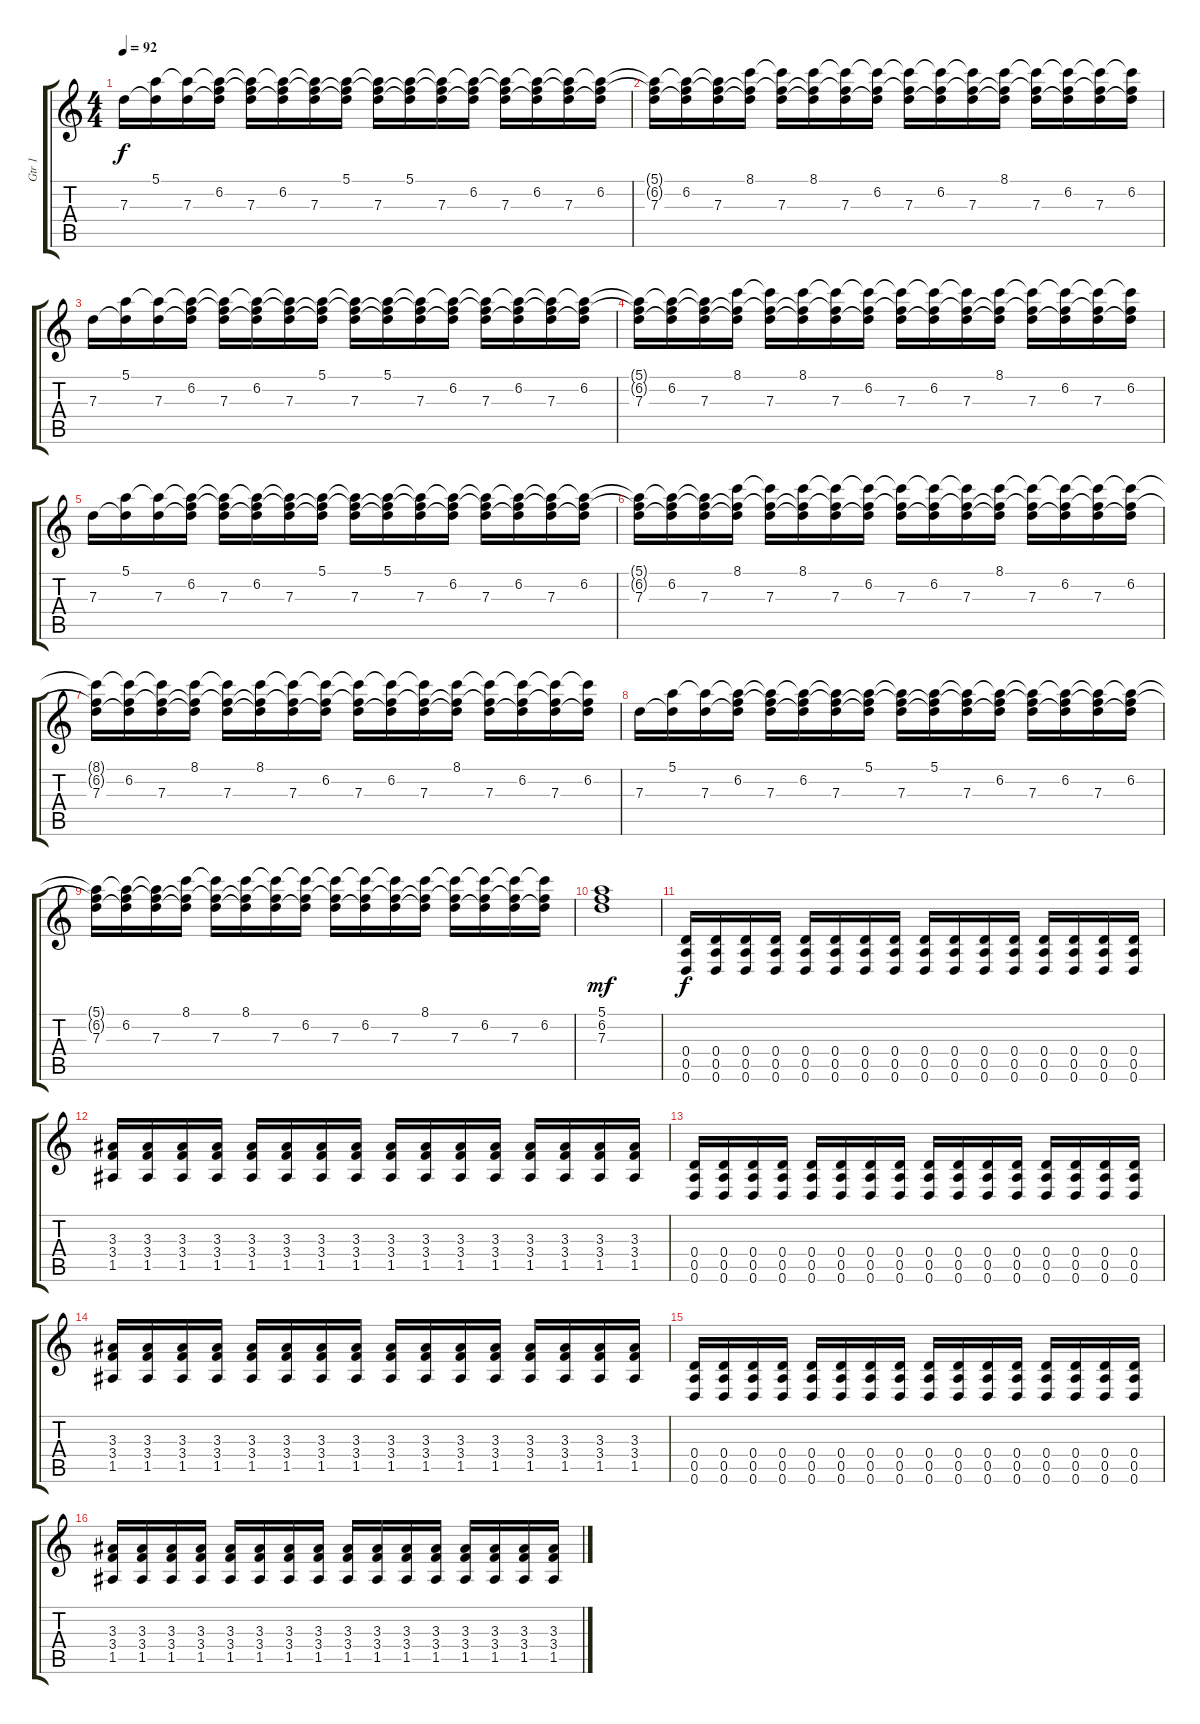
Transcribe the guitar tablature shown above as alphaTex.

\track ("Gtr 1" "Gtr 1") {instrument distortionguitar}
\staff {score tabs}
\tuning (E4 B3 G3 D3 A2 D2) {hide}
\ts (4 4)
\tempo 92
\clef g2
\ks c
7.3.16{dy f} (5.1 7.3{t}).16 (5.1{t} 7.3).16 (5.1{t} 6.2 7.3{t}).16 (5.1{t} 6.2{t} 7.3).16 (5.1{t} 6.2 7.3{t}).16 (5.1{t} 6.2{t} 7.3).16 (5.1 6.2{t} 7.3{t}).16 (5.1{t} 6.2{t} 7.3).16 (5.1 6.2{t} 7.3{t}).16 (5.1{t} 6.2{t} 7.3).16 (5.1{t} 6.2 7.3{t}).16 (5.1{t} 6.2{t} 7.3).16 (5.1{t} 6.2 7.3{t}).16 (5.1{t} 6.2{t} 7.3).16 (5.1{t} 6.2 7.3{t}).16 |
(5.1{t} 6.2{t} 7.3).16 (5.1{t} 6.2 7.3{t}).16 (5.1{t} 6.2{t} 7.3).16 (8.1 6.2{t} 7.3{t}).16 (8.1{t} 6.2{t} 7.3).16 (8.1 6.2{t} 7.3{t}).16 (8.1{t} 6.2{t} 7.3).16 (8.1{t} 6.2 7.3{t}).16 (8.1{t} 6.2{t} 7.3).16 (8.1{t} 6.2 7.3{t}).16 (8.1{t} 6.2{t} 7.3).16 (8.1 6.2{t} 7.3{t}).16 (8.1{t} 6.2{t} 7.3).16 (8.1{t} 6.2 7.3{t}).16 (8.1{t} 6.2{t} 7.3).16 (8.1{t} 6.2 7.3{t}).16 |
7.3.16 (5.1 7.3{t}).16 (5.1{t} 7.3).16 (5.1{t} 6.2 7.3{t}).16 (5.1{t} 6.2{t} 7.3).16 (5.1{t} 6.2 7.3{t}).16 (5.1{t} 6.2{t} 7.3).16 (5.1 6.2{t} 7.3{t}).16 (5.1{t} 6.2{t} 7.3).16 (5.1 6.2{t} 7.3{t}).16 (5.1{t} 6.2{t} 7.3).16 (5.1{t} 6.2 7.3{t}).16 (5.1{t} 6.2{t} 7.3).16 (5.1{t} 6.2 7.3{t}).16 (5.1{t} 6.2{t} 7.3).16 (5.1{t} 6.2 7.3{t}).16 |
(5.1{t} 6.2{t} 7.3).16 (5.1{t} 6.2 7.3{t}).16 (5.1{t} 6.2{t} 7.3).16 (8.1 6.2{t} 7.3{t}).16 (8.1{t} 6.2{t} 7.3).16 (8.1 6.2{t} 7.3{t}).16 (8.1{t} 6.2{t} 7.3).16 (8.1{t} 6.2 7.3{t}).16 (8.1{t} 6.2{t} 7.3).16 (8.1{t} 6.2 7.3{t}).16 (8.1{t} 6.2{t} 7.3).16 (8.1 6.2{t} 7.3{t}).16 (8.1{t} 6.2{t} 7.3).16 (8.1{t} 6.2 7.3{t}).16 (8.1{t} 6.2{t} 7.3).16 (8.1{t} 6.2 7.3{t}).16 |
7.3.16 (5.1 7.3{t}).16 (5.1{t} 7.3).16 (5.1{t} 6.2 7.3{t}).16 (5.1{t} 6.2{t} 7.3).16 (5.1{t} 6.2 7.3{t}).16 (5.1{t} 6.2{t} 7.3).16 (5.1 6.2{t} 7.3{t}).16 (5.1{t} 6.2{t} 7.3).16 (5.1 6.2{t} 7.3{t}).16 (5.1{t} 6.2{t} 7.3).16 (5.1{t} 6.2 7.3{t}).16 (5.1{t} 6.2{t} 7.3).16 (5.1{t} 6.2 7.3{t}).16 (5.1{t} 6.2{t} 7.3).16 (5.1{t} 6.2 7.3{t}).16 |
(5.1{t} 6.2{t} 7.3).16 (5.1{t} 6.2 7.3{t}).16 (5.1{t} 6.2{t} 7.3).16 (8.1 6.2{t} 7.3{t}).16 (8.1{t} 6.2{t} 7.3).16 (8.1 6.2{t} 7.3{t}).16 (8.1{t} 6.2{t} 7.3).16 (8.1{t} 6.2 7.3{t}).16 (8.1{t} 6.2{t} 7.3).16 (8.1{t} 6.2 7.3{t}).16 (8.1{t} 6.2{t} 7.3).16 (8.1 6.2{t} 7.3{t}).16 (8.1{t} 6.2{t} 7.3).16 (8.1{t} 6.2 7.3{t}).16 (8.1{t} 6.2{t} 7.3).16 (8.1{t} 6.2 7.3{t}).16 |
(8.1{t} 6.2{t} 7.3).16 (8.1{t} 6.2 7.3{t}).16 (8.1{t} 6.2{t} 7.3).16 (8.1 6.2{t} 7.3{t}).16 (8.1{t} 6.2{t} 7.3).16 (8.1 6.2{t} 7.3{t}).16 (8.1{t} 6.2{t} 7.3).16 (8.1{t} 6.2 7.3{t}).16 (8.1{t} 6.2{t} 7.3).16 (8.1{t} 6.2 7.3{t}).16 (8.1{t} 6.2{t} 7.3).16 (8.1 6.2{t} 7.3{t}).16 (8.1{t} 6.2{t} 7.3).16 (8.1{t} 6.2 7.3{t}).16 (8.1{t} 6.2{t} 7.3).16 (8.1{t} 6.2 7.3{t}).16 |
7.3.16 (5.1 7.3{t}).16 (5.1{t} 7.3).16 (5.1{t} 6.2 7.3{t}).16 (5.1{t} 6.2{t} 7.3).16 (5.1{t} 6.2 7.3{t}).16 (5.1{t} 6.2{t} 7.3).16 (5.1 6.2{t} 7.3{t}).16 (5.1{t} 6.2{t} 7.3).16 (5.1 6.2{t} 7.3{t}).16 (5.1{t} 6.2{t} 7.3).16 (5.1{t} 6.2 7.3{t}).16 (5.1{t} 6.2{t} 7.3).16 (5.1{t} 6.2 7.3{t}).16 (5.1{t} 6.2{t} 7.3).16 (5.1{t} 6.2 7.3{t}).16 |
(5.1{t} 6.2{t} 7.3).16 (5.1{t} 6.2 7.3{t}).16 (5.1{t} 6.2{t} 7.3).16 (8.1 6.2{t} 7.3{t}).16 (8.1{t} 6.2{t} 7.3).16 (8.1 6.2{t} 7.3{t}).16 (8.1{t} 6.2{t} 7.3).16 (8.1{t} 6.2 7.3{t}).16 (8.1{t} 6.2{t} 7.3).16 (8.1{t} 6.2 7.3{t}).16 (8.1{t} 6.2{t} 7.3).16 (8.1 6.2{t} 7.3{t}).16 (8.1{t} 6.2{t} 7.3).16 (8.1{t} 6.2 7.3{t}).16 (8.1{t} 6.2{t} 7.3).16 (8.1{t} 6.2 7.3{t}).16 |
(5.1 6.2 7.3).1{dy mf} |
(0.4 0.5 0.6).16{dy f volume 13 instrument distortionguitar} (0.4 0.5 0.6).16 (0.4 0.5 0.6).16 (0.4 0.5 0.6).16 (0.4 0.5 0.6).16 (0.4 0.5 0.6).16 (0.4 0.5 0.6).16 (0.4 0.5 0.6).16 (0.4 0.5 0.6).16 (0.4 0.5 0.6).16 (0.4 0.5 0.6).16 (0.4 0.5 0.6).16 (0.4 0.5 0.6).16 (0.4 0.5 0.6).16 (0.4 0.5 0.6).16 (0.4 0.5 0.6).16 |
(3.3 3.4 1.5).16 (3.3 3.4 1.5).16 (3.3 3.4 1.5).16 (3.3 3.4 1.5).16 (3.3 3.4 1.5).16 (3.3 3.4 1.5).16 (3.3 3.4 1.5).16 (3.3 3.4 1.5).16 (3.3 3.4 1.5).16 (3.3 3.4 1.5).16 (3.3 3.4 1.5).16 (3.3 3.4 1.5).16 (3.3 3.4 1.5).16 (3.3 3.4 1.5).16 (3.3 3.4 1.5).16 (3.3 3.4 1.5).16 |
(0.4 0.5 0.6).16 (0.4 0.5 0.6).16 (0.4 0.5 0.6).16 (0.4 0.5 0.6).16 (0.4 0.5 0.6).16 (0.4 0.5 0.6).16 (0.4 0.5 0.6).16 (0.4 0.5 0.6).16 (0.4 0.5 0.6).16 (0.4 0.5 0.6).16 (0.4 0.5 0.6).16 (0.4 0.5 0.6).16 (0.4 0.5 0.6).16 (0.4 0.5 0.6).16 (0.4 0.5 0.6).16 (0.4 0.5 0.6).16 |
(3.3 3.4 1.5).16 (3.3 3.4 1.5).16 (3.3 3.4 1.5).16 (3.3 3.4 1.5).16 (3.3 3.4 1.5).16 (3.3 3.4 1.5).16 (3.3 3.4 1.5).16 (3.3 3.4 1.5).16 (3.3 3.4 1.5).16 (3.3 3.4 1.5).16 (3.3 3.4 1.5).16 (3.3 3.4 1.5).16 (3.3 3.4 1.5).16 (3.3 3.4 1.5).16 (3.3 3.4 1.5).16 (3.3 3.4 1.5).16 |
(0.4 0.5 0.6).16 (0.4 0.5 0.6).16 (0.4 0.5 0.6).16 (0.4 0.5 0.6).16 (0.4 0.5 0.6).16 (0.4 0.5 0.6).16 (0.4 0.5 0.6).16 (0.4 0.5 0.6).16 (0.4 0.5 0.6).16 (0.4 0.5 0.6).16 (0.4 0.5 0.6).16 (0.4 0.5 0.6).16 (0.4 0.5 0.6).16 (0.4 0.5 0.6).16 (0.4 0.5 0.6).16 (0.4 0.5 0.6).16 |
(3.3 3.4 1.5).16 (3.3 3.4 1.5).16 (3.3 3.4 1.5).16 (3.3 3.4 1.5).16 (3.3 3.4 1.5).16 (3.3 3.4 1.5).16 (3.3 3.4 1.5).16 (3.3 3.4 1.5).16 (3.3 3.4 1.5).16 (3.3 3.4 1.5).16 (3.3 3.4 1.5).16 (3.3 3.4 1.5).16 (3.3 3.4 1.5).16 (3.3 3.4 1.5).16 (3.3 3.4 1.5).16 (3.3 3.4 1.5).16
